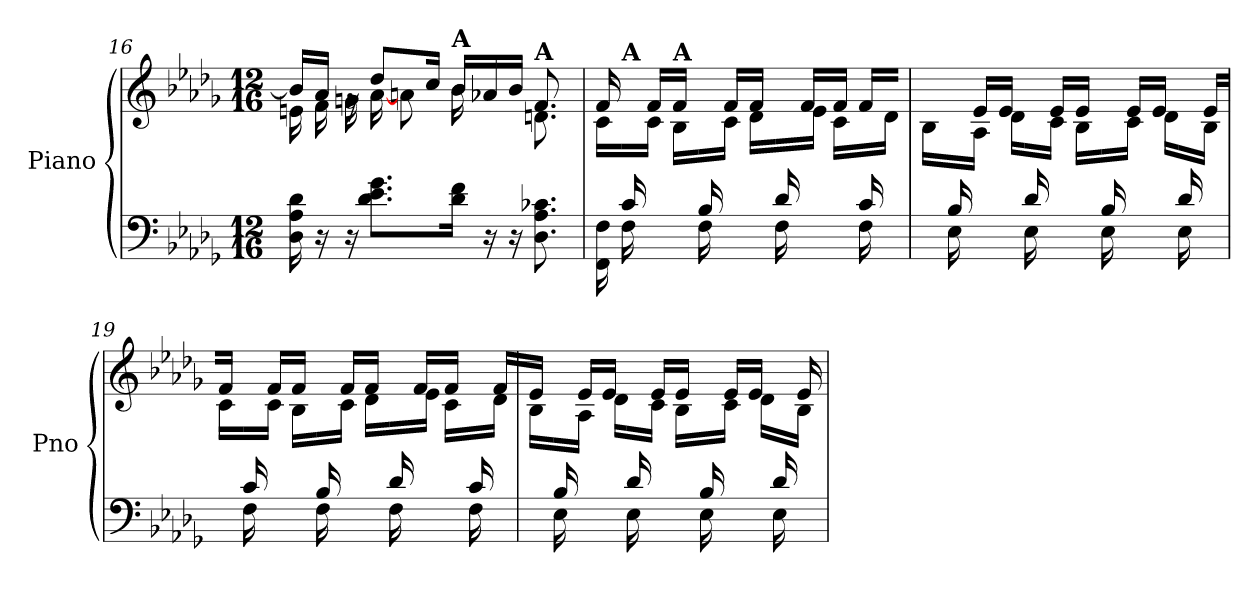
**kern	**kern
*part1	*part1
*staff2	*staff1
*I"Piano	*
*I'Pno	*
*clefF4	*clefG2
*k[b-e-a-d-g-]	*k[b-e-a-d-g-]
*M12/16	*M12/16
=16	=16
*	*^
16D-\ 16A-\ 16d-\	16b-/LL]	16en\LL
16r	16a-/JJ	16f\
16r	16rg	16gn\
8.d-\ 8.e-\ 8.g-\L	8dd-/L	[16a-\
.	.	8an\J
.	16cc/Jk	.
!	!LO:TX:a:B:t=A	!
16d-\ 16f\Jk	16b-/LL	16b-\
16r	16a-X/	8ryy
16r	16b-/JJ	.
!	!LO:TX:a:B:t=A	!
8.D-\ 8.A-\ 8.c-X\	8.f/	8.dn\
=17	=17	=17
*^	*	*
16ryy	16FF\ 16F\	16f/	16c\LL
!	!	!LO:TX:a:B:t=A	!
16c/	16F\	16ryy	16ryy
8ryy	16ryy	16f/LL	16c\JJ
!	!	!LO:TX:a:B:t=A	!
.	16ryy	16f/JJ	16B-\LL
16B-/	16F\	16ryy	16ryy
8ryy	16ryy	16f/LL	16c\JJ
.	16ryy	16f/JJ	16d-\LL
16d-/	16F\	16ryy	16ryy
8ryy	16ryy	16f/LL	16e-\JJ
.	16ryy	16f/JJ	16c\LL
16c/	16F\	16f/LL	16ryy
16ryy	16ryy	16f/JJyy	16d-\JJ
!!LO:LB:g=z	!!
=18	=18	=18	=18
16ryy	16ryy	16e-/LLyy	16B-\LL
16B-/	16E-\	16e-/JJ	16ryy
8ryy	16ryy	16e-/LL	16A-\JJ
.	16ryy	16e-/JJ	16d-\LL
16d-/	16E-\	16ryy	16ryy
8ryy	16ryy	16e-/LL	16c\JJ
.	16ryy	16e-/JJ	16B-\LL
16B-/	16E-\	16ryy	16ryy
8ryy	16ryy	16e-/LL	16c\JJ
.	16ryy	16e-/JJ	16d-\LL
16d-/	16E-\	16ryy	16ryy
16ryy	16ryy	16e-/LL	16B-\JJ
=19	=19	=19	=19
16ryy	16ryy	16f/JJ	16c\LL
16c/	16F\	16ryy	16ryy
8ryy	16ryy	16f/LL	16c\JJ
.	16ryy	16f/JJ	16B-\LL
16B-/	16F\	16ryy	16ryy
8ryy	16ryy	16f/LL	16c\JJ
.	16ryy	16f/JJ	16d-\LL
16d-/	16F\	16ryy	16ryy
8ryy	16ryy	16f/LL	16e-\JJ
.	16ryy	16f/JJ	16c\LL
16c/	16F\	16ryy	16ryy
16ryy	16ryy	16f/LL	16d-\JJ
=20	=20	=20	=20
16ryy	16ryy	16e-/JJ	16B-\LL
16B-/	16E-\	16ryy	16ryy
8ryy	16ryy	16e-/LL	16A-\JJ
.	16ryy	16e-/JJ	16d-\LL
16d-/	16E-\	16ryy	16ryy
8ryy	16ryy	16e-/LL	16c\JJ
.	16ryy	16e-/JJ	16B-\LL
16B-/	16E-\	16ryy	16ryy
8ryy	16ryy	16e-/LL	16c\JJ
.	16ryy	16e-/JJ	16d-\LL
16d-/	16E-\	16ryy	16ryy
16ryy	16ryy	16e-/	16B-\JJ
*v	*v	*	*
*	*v	*v
=	=
*-	*-
